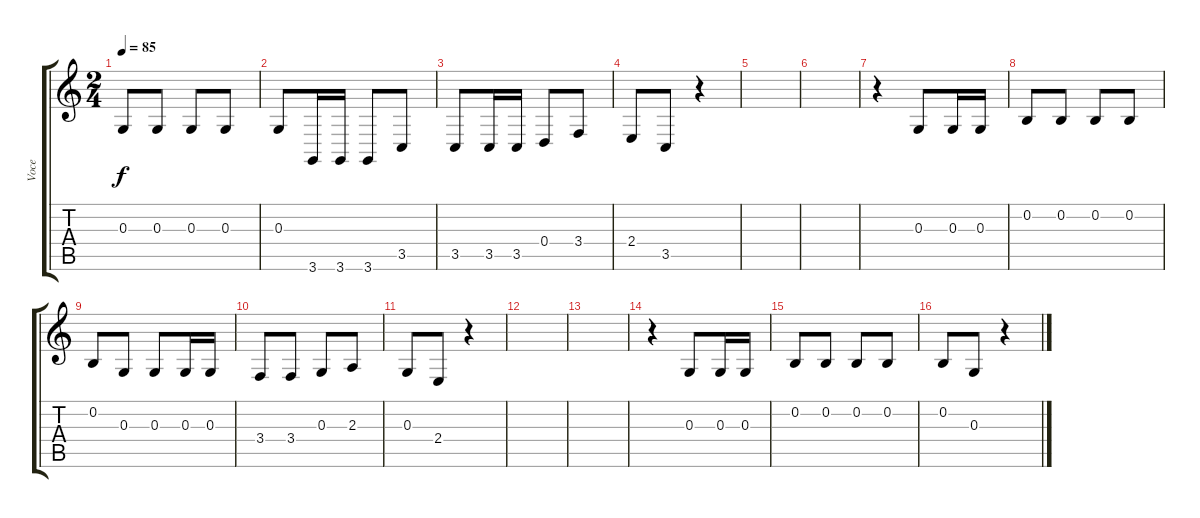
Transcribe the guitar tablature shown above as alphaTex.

\track ("Voce" "Voce") {instrument lead2sawtooth}
\staff {score tabs}
\tuning (E4 B3 G3 D3 A2 E2) {hide}
\ts (2 4)
\tempo 85
\clef g2
\ks c
0.3.8{dy f} 0.3.8 0.3.8 0.3.8 |
0.3.8 3.6.16 3.6.16 3.6.8 3.5.8 |
3.5.8 3.5.16 3.5.16 0.4.8 3.4.8 |
2.4.8 3.5.8 r.4 |
|
|
r.4 0.3.8 0.3.16 0.3.16 |
0.2.8 0.2.8 0.2.8 0.2.8 |
0.2.8 0.3.8 0.3.8 0.3.16 0.3.16 |
3.4.8 3.4.8 0.3.8 2.3.8 |
0.3.8 2.4.8 r.4 |
|
|
r.4 0.3.8 0.3.16 0.3.16 |
0.2.8 0.2.8 0.2.8 0.2.8 |
0.2.8 0.3.8 r.4
